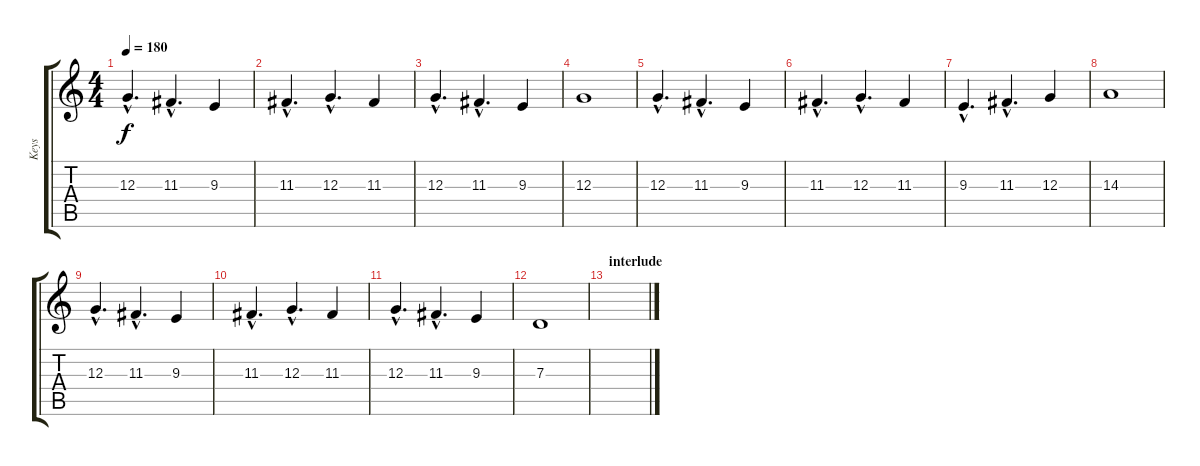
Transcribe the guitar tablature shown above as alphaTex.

\track ("Keys" "Keys") {instrument lead2sawtooth}
\staff {score tabs}
\tuning (E4 B3 G3 D3 A2 E2) {hide}
\ts (4 4)
\tempo 180
\clef g2
\ks c
12.3{hac}.4{d dy f} 11.3{hac}.4{d} 9.3.4 |
11.3{hac}.4{d} 12.3{hac}.4{d} 11.3.4 |
12.3{hac}.4{d} 11.3{hac}.4{d} 9.3.4 |
12.3.1 |
12.3{hac}.4{d} 11.3{hac}.4{d} 9.3.4 |
11.3{hac}.4{d} 12.3{hac}.4{d} 11.3.4 |
9.3{hac}.4{d} 11.3{hac}.4{d} 12.3.4 |
14.3.1 |
12.3{hac}.4{d} 11.3{hac}.4{d} 9.3.4 |
11.3{hac}.4{d} 12.3{hac}.4{d} 11.3.4 |
12.3{hac}.4{d} 11.3{hac}.4{d} 9.3.4 |
7.3.1 |
\section ("" "interlude")
